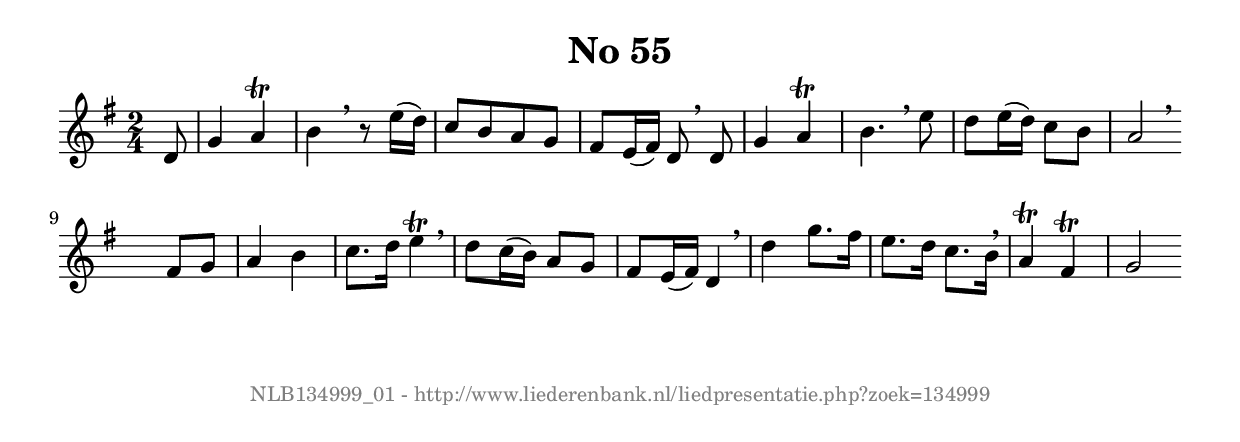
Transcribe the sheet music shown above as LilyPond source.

%
% produced by wce2krn 1.64 (7 June 2014)
%
\version"2.16"
#(append! paper-alist '(("long" . (cons (* 210 mm) (* 2000 mm)))))
#(set-default-paper-size "long")
sb = {\breathe}
mBreak = {\breathe }
bBreak = {\breathe }
x = {\once\override NoteHead #'style = #'cross }
gl=\glissando
itime={\override Staff.TimeSignature #'stencil = ##f }
ficta = {\once\set suggestAccidentals = ##t}
fine = {\once\override Score.RehearsalMark #'self-alignment-X = #1 \mark \markup {\italic{Fine}}}
dc = {\once\override Score.RehearsalMark #'self-alignment-X = #1 \mark \markup {\italic{D.C.}}}
dcf = {\once\override Score.RehearsalMark #'self-alignment-X = #1 \mark \markup {\italic{D.C. al Fine}}}
dcc = {\once\override Score.RehearsalMark #'self-alignment-X = #1 \mark \markup {\italic{D.C. al Coda}}}
ds = {\once\override Score.RehearsalMark #'self-alignment-X = #1 \mark \markup {\italic{D.S.}}}
dsf = {\once\override Score.RehearsalMark #'self-alignment-X = #1 \mark \markup {\italic{D.S. al Fine}}}
dsc = {\once\override Score.RehearsalMark #'self-alignment-X = #1 \mark \markup {\italic{D.S. al Coda}}}
pv = {\set Score.repeatCommands = #'((volta "1"))}
sv = {\set Score.repeatCommands = #'((volta "2"))}
tv = {\set Score.repeatCommands = #'((volta "3"))}
qv = {\set Score.repeatCommands = #'((volta "4"))}
xv = {\set Score.repeatCommands = #'((volta #f))}
\header{ tagline = ""
title = "No 55"
}
\score {{
\key g \major
\relative g'
{
\set melismaBusyProperties = #'()
\partial 32*4
\time 2/4
\tempo 4=120
\override Score.MetronomeMark #'transparent = ##t
\override Score.RehearsalMark #'break-visibility = #(vector #t #t #f)
d8 g4 a^\trill b \sb r8 e16( d) c8[ b a g] fis e16( fis) d8 \mBreak
d8 g4 a^\trill b4. \sb e8 d e16( d) c8 b a2 \bar ":|:" \bBreak
s4 fis8 g a4 b c8. d16 e4^\trill \sb d8 c16( b) a8 g fis e16( fis) d4 \mBreak \bar "|"
d'4 g8. fis16 e8. d16 c8. b16 \sb a4^\trill fis^\trill g2 \bar ":|:"
 }}
 \midi { }
 \layout {
            indent = 0.0\cm
}
}
\markup { \vspace #0 } \markup { \with-color #grey \fill-line { \center-column { \smaller "NLB134999_01 - http://www.liederenbank.nl/liedpresentatie.php?zoek=134999" } } }
